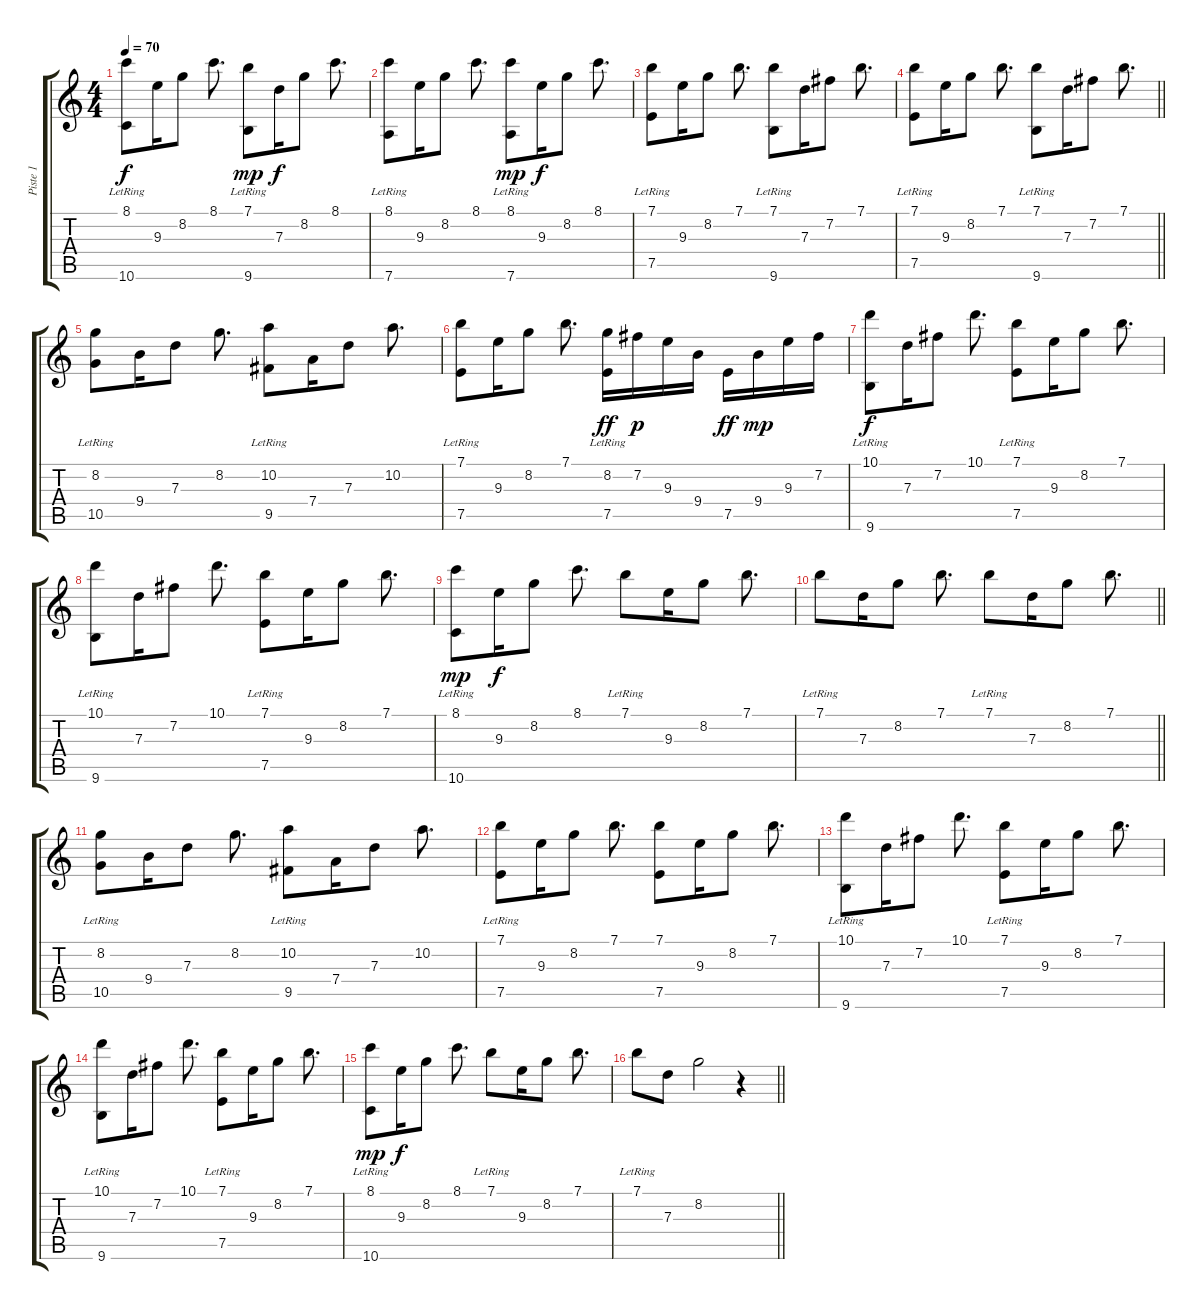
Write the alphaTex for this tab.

\track ("Piste 1" "Piste 1") {instrument acousticguitarsteel}
\staff {score tabs}
\tuning (E4 B3 G3 D3 A2 D2) {hide}
\ts (4 4)
\tempo 70
\clef g2
\ks c
(8.1{lr} 10.6{lr}).8{dy f} 9.3.16 8.2.8 8.1.8{d} (7.1{lr} 9.6).8{dy mp} 7.3.16{dy f} 8.2.8 8.1.8{d} |
(8.1{lr} 7.6{lr}).8 9.3.16 8.2.8 8.1.8{d} (8.1{lr} 7.6).8{dy mp} 9.3.16{dy f} 8.2.8 8.1.8{d} |
(7.1{lr} 7.5).8 9.3.16 8.2.8 7.1.8{d} (7.1{lr} 9.6).8 7.3.16 7.2.8 7.1.8{d} |
\barLineRight lightlight
(7.1{lr} 7.5).8 9.3.16 8.2.8 7.1.8{d} (7.1{lr} 9.6).8 7.3.16 7.2.8 7.1.8{d} |
(8.2{lr} 10.5{lr}).8 9.4.16 7.3.8 8.2.8{d} (10.2{lr} 9.5{lr}).8 7.4.16 7.3.8 10.2.8{d} |
(7.1{lr} 7.5{lr}).8 9.3.16 8.2.8 7.1.8{d} (8.2 7.5{lr}).16{dy ff} 7.2.16{dy p} 9.3.16 9.4.16 7.5.16{dy ff} 9.4.16{dy mp} 9.3.16 7.2.16 |
(10.1{lr} 9.6{lr}).8{dy f} 7.3.16 7.2.8 10.1.8{d} (7.1{lr} 7.5{lr}).8 9.3.16 8.2.8 7.1.8{d} |
(10.1{lr} 9.6{lr}).8 7.3.16 7.2.8 10.1.8{d} (7.1{lr} 7.5{lr}).8 9.3.16 8.2.8 7.1.8{d} |
(8.1{lr} 10.6{lr}).8{dy mp} 9.3.16{dy f} 8.2.8 8.1.8{d} 7.1{lr}.8 9.3.16 8.2.8 7.1.8{d} |
\barLineRight lightlight
7.1{lr}.8 7.3.16 8.2.8 7.1.8{d} 7.1{lr}.8 7.3.16 8.2.8 7.1.8{d} |
(8.2{lr} 10.5{lr}).8 9.4.16 7.3.8 8.2.8{d} (10.2{lr} 9.5{lr}).8 7.4.16 7.3.8 10.2.8{d} |
(7.1{lr} 7.5{lr}).8 9.3.16 8.2.8 7.1.8{d} (7.1 7.5).8 9.3.16 8.2.8 7.1.8{d} |
(10.1{lr} 9.6{lr}).8 7.3.16 7.2.8 10.1.8{d} (7.1{lr} 7.5{lr}).8 9.3.16 8.2.8 7.1.8{d} |
(10.1{lr} 9.6{lr}).8 7.3.16 7.2.8 10.1.8{d} (7.1{lr} 7.5{lr}).8 9.3.16 8.2.8 7.1.8{d} |
(8.1{lr} 10.6{lr}).8{dy mp} 9.3.16{dy f} 8.2.8 8.1.8{d} 7.1{lr}.8 9.3.16 8.2.8 7.1.8{d} |
\barLineRight lightlight
7.1{lr}.8 7.3.8 8.2.2 r.4
